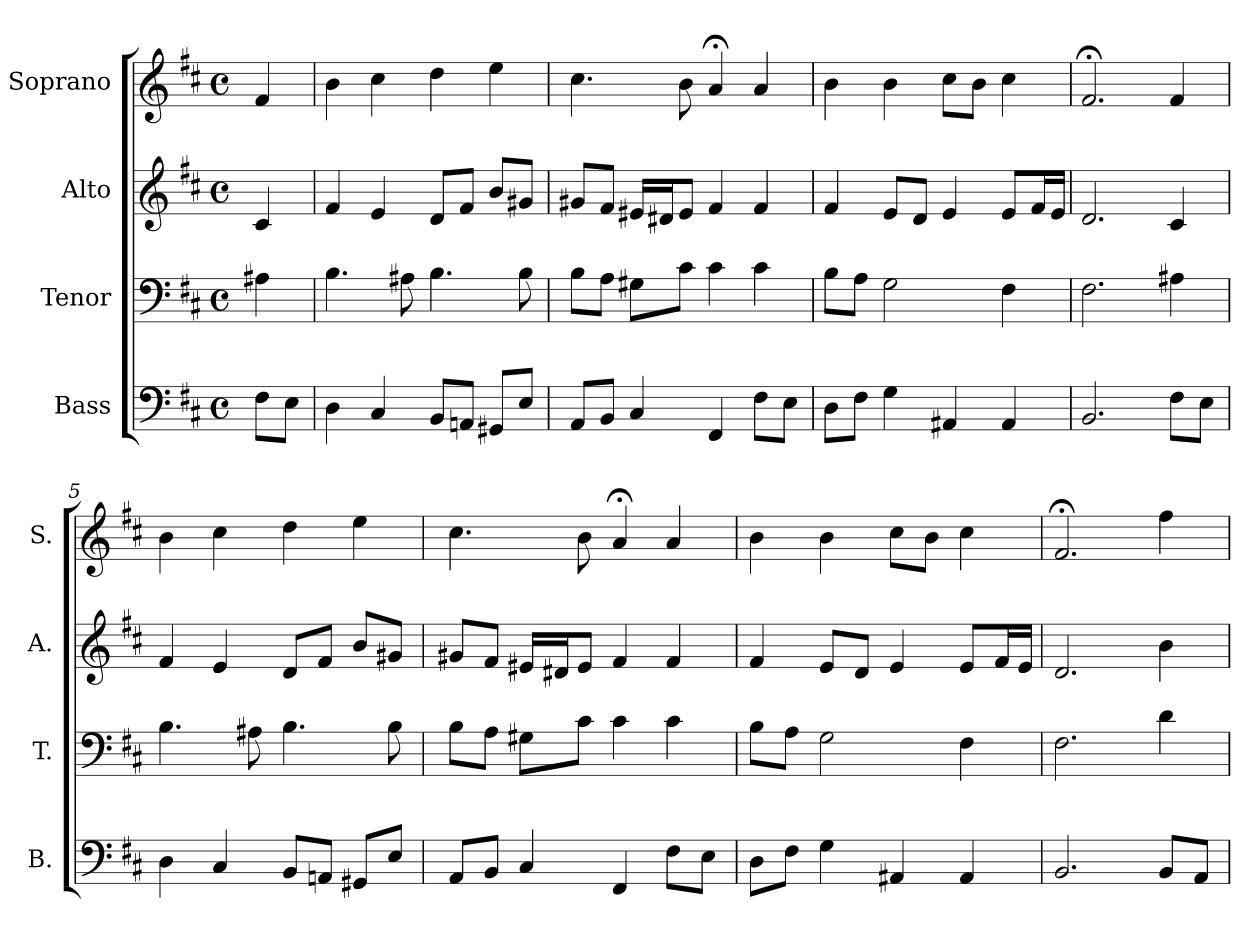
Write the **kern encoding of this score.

**kern	**kern	**kern	**kern
*part4	*part3	*part2	*part1
*staff4	*staff3	*staff2	*staff1
*I"Bass	*I"Tenor	*I"Alto	*I"Soprano
*I'B.	*I'T.	*I'A.	*I'S.
*clefF4	*clefF4	*clefG2	*clefG2
*k[f#c#]	*k[f#c#]	*k[f#c#]	*k[f#c#]
*b:	*b:	*b:	*b:
*M4/4	*M4/4	*M4/4	*M4/4
*met(c)	*met(c)	*met(c)	*met(c)
=	=	=	=
8F#\L	4A#X\	4c#/	4f#/
8E\J	.	.	.
=1	=1	=1	=1
4D\	4.B\	4f#/	4b\
4C#/	.	4e/	4cc#\
.	8A#X\	.	.
8BB/L	4.B\	8d/L	4dd\
8AAn/J	.	8f#/J	.
8GG#X/L	.	8b/L	4ee\
8E/J	8B\	8g#X/J	.
=2	=2	=2	=2
8AA/L	8B\L	8g#X/L	4.cc#\
8BB/J	8A\J	8f#/J	.
4C#/	8G#X\L	16e#X/LL	.
.	.	16d#X/J	.
.	8c#\J	8e#/J	8b\
4FF#/	4c#\	4f#/	4a;</
8F#\L	4c#\	4f#/	4a/
8E\J	.	.	.
=3	=3	=3	=3
8D\L	8B\L	4f#/	4b\
8F#\J	8A\J	.	.
4G\	2G\	8e/L	4b\
.	.	8d/J	.
4AA#X/	.	4e/	8cc#\L
.	.	.	8b\J
4AA#/	4F#\	8e/L	4cc#\
.	.	16f#/L	.
.	.	16e/JJ	.
!!LO:LB:g=z
=4	=4	=4	=4
2.BB/	2.F#\	2.d/	2.f#;</
8F#\L	4A#X\	4c#/	4f#/
8E\J	.	.	.
=5	=5	=5	=5
4D\	4.B\	4f#/	4b\
4C#/	.	4e/	4cc#\
.	8A#X\	.	.
8BB/L	4.B\	8d/L	4dd\
8AAn/J	.	8f#/J	.
8GG#X/L	.	8b/L	4ee\
8E/J	8B\	8g#X/J	.
=6	=6	=6	=6
8AA/L	8B\L	8g#X/L	4.cc#\
8BB/J	8A\J	8f#/J	.
4C#/	8G#X\L	16e#X/LL	.
.	.	16d#X/J	.
.	8c#\J	8e#/J	8b\
4FF#/	4c#\	4f#/	4a;</
8F#\L	4c#\	4f#/	4a/
8E\J	.	.	.
=7	=7	=7	=7
8D\L	8B\L	4f#/	4b\
8F#\J	8A\J	.	.
4G\	2G\	8e/L	4b\
.	.	8d/J	.
4AA#X/	.	4e/	8cc#\L
.	.	.	8b\J
4AA#/	4F#\	8e/L	4cc#\
.	.	16f#/L	.
.	.	16e/JJ	.
!!LO:LB:g=z
=8	=8	=8	=8
2.BB/	2.F#\	2.d/	2.f#;</
8BB/L	4d\	4b\	4ff#\
8AA/J	.	.	.
=	=	=	=
*-	*-	*-	*-
